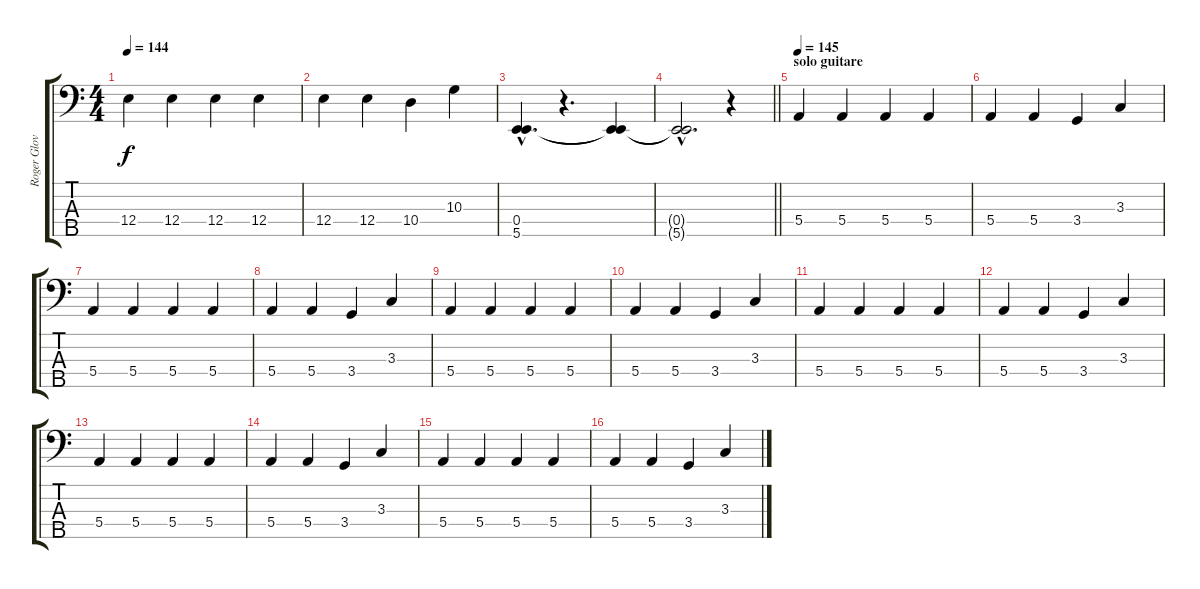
\track ("Roger Glover" "Roger Glov") {instrument electricbassfinger}
\staff {score tabs}
\tuning (G2 D2 A1 E1 B0) {hide}
\ts (4 4)
\tempo 144
\clef f4
\ks c
12.4.4{dy f} 12.4.4 12.4.4 12.4.4 |
12.4.4 12.4.4 10.4.4 10.3.4 |
(0.4{hac} 5.5{hac}).4{d} r.4{d} (0.4{t} 5.5{t}).4 |
\barLineRight lightlight
(0.4{hac t} 5.5{hac t}).2{d} r.4 |
\section ("" "solo guitare")
\tempo 145
5.4.4 5.4.4 5.4.4 5.4.4 |
5.4.4 5.4.4 3.4.4 3.3.4 |
5.4.4 5.4.4 5.4.4 5.4.4 |
5.4.4 5.4.4 3.4.4 3.3.4 |
5.4.4 5.4.4 5.4.4 5.4.4 |
5.4.4 5.4.4 3.4.4 3.3.4 |
5.4.4 5.4.4 5.4.4 5.4.4 |
5.4.4 5.4.4 3.4.4 3.3.4 |
5.4.4 5.4.4 5.4.4 5.4.4 |
5.4.4 5.4.4 3.4.4 3.3.4 |
5.4.4 5.4.4 5.4.4 5.4.4 |
5.4.4 5.4.4 3.4.4 3.3.4
